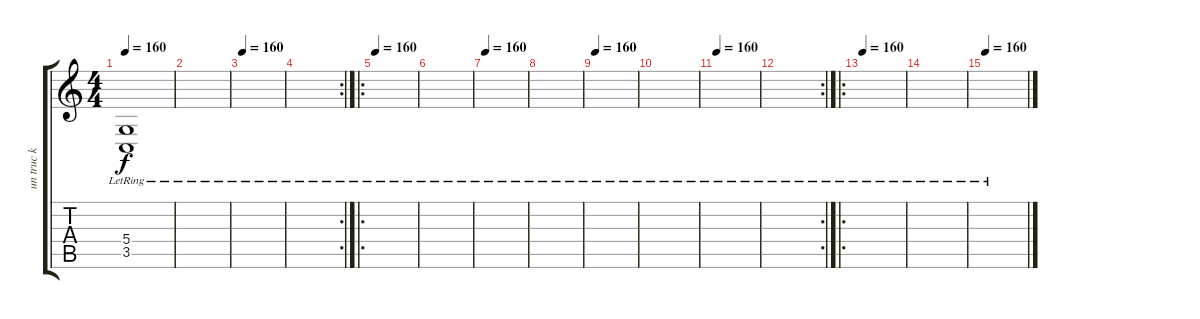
\track (" un truc ki sert a rien" " un truc k") {instrument lead5charang}
\staff {score tabs}
\tuning (E4 B3 G3 D3 A2 E2) {hide}
\ts (4 4)
\tempo 160
\clef g2
\ks c
(5.4 3.5{lr}).1{dy f} |
|
\tempo 160
|
\rc 2
|
\ro
\tempo 160
|
|
\tempo 160
|
|
\tempo 160
|
|
\tempo 160
|
\rc 2
|
\ro
\tempo 160
|
|
\tempo 160
